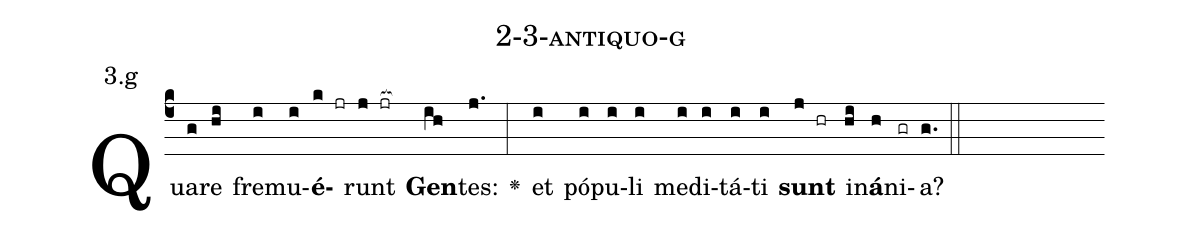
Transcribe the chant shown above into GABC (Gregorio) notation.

name: 2-3-antiquo-g;
annotation: 3.g;
%%
(c4)Qua(g)re(hi) fre(i)mu(i)<b>é</b>(k jr)runt(j jr[ocb:1{]) <b>Gen</b>(ih[ocb:0}])tes:(j.) <v>\greheightstar</v>(:) et(i) pó(i)pu(i)li(i) me(i)di(i)tá(i)ti(i) <b>sunt</b>(j hr) in(hi)<b>á</b>(h)ni(gr)a?(g.) (::)


%E(i) u(i) o(j) u(hi) a(h) e.(g.) (::)
